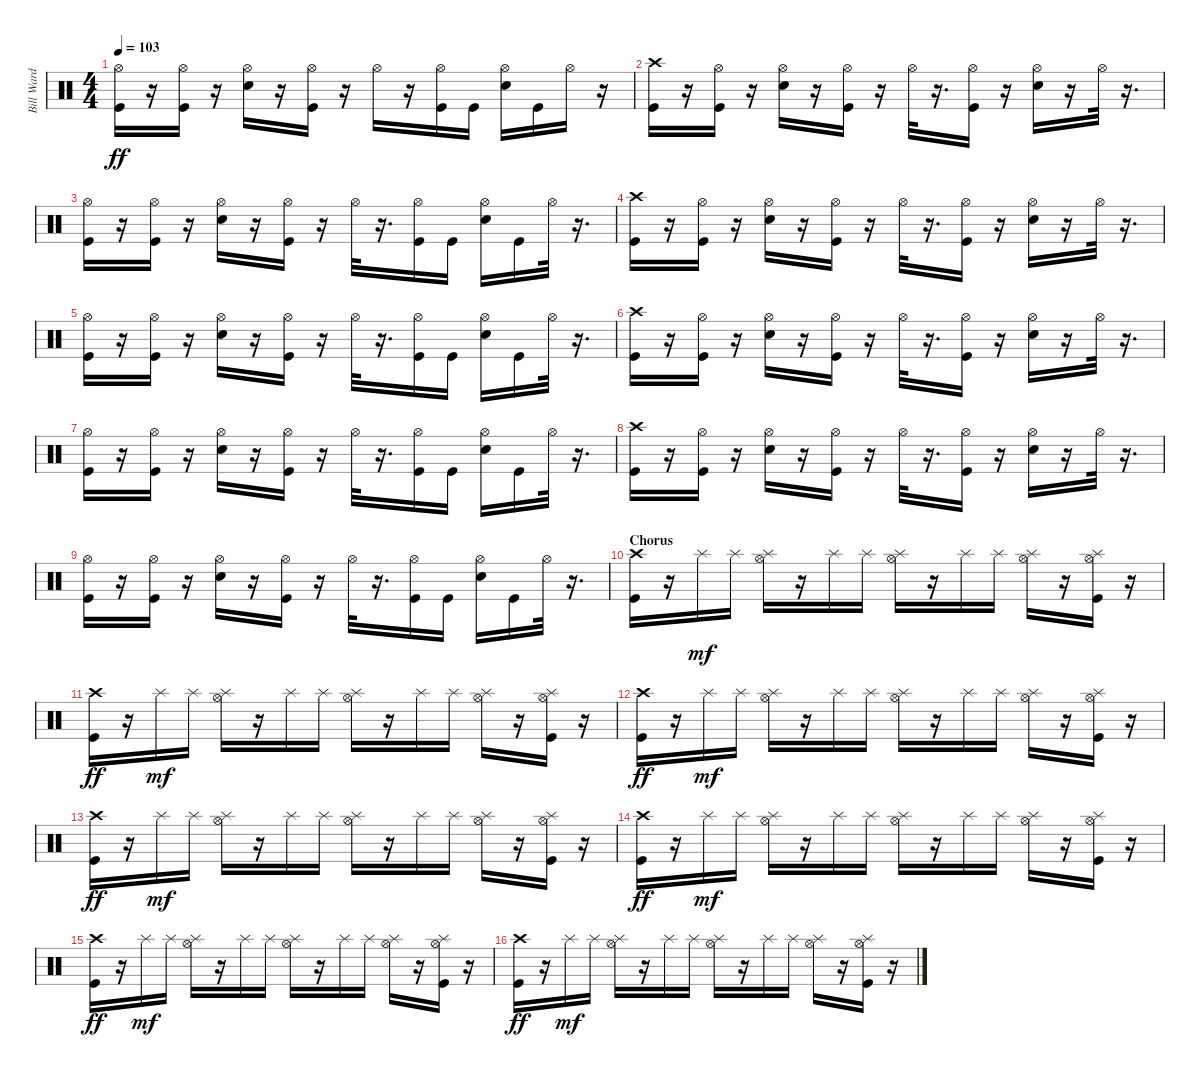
\track ("Bill Ward" "Bill Ward") {instrument percussion}
\staff {score}
\articulation defaults
\ts (4 4)
\tempo 103
\clef neutral
\ks c
("Kick (hit)" "Hi-Hat (open)").16{dy ff} r.16 ("Kick (hit)" "Hi-Hat (open)").16 r.16 ("Snare (hit) 2" "Hi-Hat (open)").16 r.16 ("Kick (hit)" "Hi-Hat (open)").16 r.16 "Hi-Hat (open)".16 r.16 ("Kick (hit)" "Hi-Hat (open)").16 "Kick (hit)".16 ("Hi-Hat (open)" "Snare (hit) 2").16 "Kick (hit)".16 "Hi-Hat (open)".16 r.16 |
("Crash high (hit)" "Kick (hit)").16 r.16 ("Kick (hit)" "Hi-Hat (open)").16 r.16 ("Snare (hit) 2" "Hi-Hat (open)").16 r.16 ("Kick (hit)" "Hi-Hat (open)").16 r.16 "Hi-Hat (open)".32 r.16{d} ("Kick (hit)" "Hi-Hat (open)").16 r.16 ("Snare (hit) 2" "Hi-Hat (open)").16 r.16 "Hi-Hat (open)".32 r.16{d} |
("Kick (hit)" "Hi-Hat (open)").16 r.16 ("Kick (hit)" "Hi-Hat (open)").16 r.16 ("Snare (hit) 2" "Hi-Hat (open)").16 r.16 ("Kick (hit)" "Hi-Hat (open)").16 r.16 "Hi-Hat (open)".32 r.16{d} ("Kick (hit)" "Hi-Hat (open)").16 "Kick (hit)".16 ("Snare (hit) 2" "Hi-Hat (open)").16 "Kick (hit)".16 "Hi-Hat (open)".32 r.16{d} |
("Kick (hit)" "Crash high (hit)").16 r.16 ("Kick (hit)" "Hi-Hat (open)").16 r.16 ("Snare (hit) 2" "Hi-Hat (open)").16 r.16 ("Kick (hit)" "Hi-Hat (open)").16 r.16 "Hi-Hat (open)".32 r.16{d} ("Kick (hit)" "Hi-Hat (open)").16 r.16 ("Snare (hit) 2" "Hi-Hat (open)").16 r.16 "Hi-Hat (open)".32 r.16{d} |
("Kick (hit)" "Hi-Hat (open)").16 r.16 ("Kick (hit)" "Hi-Hat (open)").16 r.16 ("Snare (hit) 2" "Hi-Hat (open)").16 r.16 ("Kick (hit)" "Hi-Hat (open)").16 r.16 "Hi-Hat (open)".32 r.16{d} ("Kick (hit)" "Hi-Hat (open)").16 "Kick (hit)".16 ("Snare (hit) 2" "Hi-Hat (open)").16 "Kick (hit)".16 "Hi-Hat (open)".32 r.16{d} |
("Crash high (hit)" "Kick (hit)").16 r.16 ("Kick (hit)" "Hi-Hat (open)").16 r.16 ("Snare (hit) 2" "Hi-Hat (open)").16 r.16 ("Kick (hit)" "Hi-Hat (open)").16 r.16 "Hi-Hat (open)".32 r.16{d} ("Kick (hit)" "Hi-Hat (open)").16 r.16 ("Snare (hit) 2" "Hi-Hat (open)").16 r.16 "Hi-Hat (open)".32 r.16{d} |
("Kick (hit)" "Hi-Hat (open)").16 r.16 ("Kick (hit)" "Hi-Hat (open)").16 r.16 ("Snare (hit) 2" "Hi-Hat (open)").16 r.16 ("Kick (hit)" "Hi-Hat (open)").16 r.16 "Hi-Hat (open)".32 r.16{d} ("Kick (hit)" "Hi-Hat (open)").16 "Kick (hit)".16 ("Snare (hit) 2" "Hi-Hat (open)").16 "Kick (hit)".16 "Hi-Hat (open)".32 r.16{d} |
("Kick (hit)" "Crash high (hit)").16 r.16 ("Kick (hit)" "Hi-Hat (open)").16 r.16 ("Snare (hit) 2" "Hi-Hat (open)").16 r.16 ("Kick (hit)" "Hi-Hat (open)").16 r.16 "Hi-Hat (open)".32 r.16{d} ("Kick (hit)" "Hi-Hat (open)").16 r.16 ("Snare (hit) 2" "Hi-Hat (open)").16 r.16 "Hi-Hat (open)".32 r.16{d} |
("Kick (hit)" "Hi-Hat (open)").16 r.16 ("Kick (hit)" "Hi-Hat (open)").16 r.16 ("Snare (hit) 2" "Hi-Hat (open)").16 r.16 ("Kick (hit)" "Hi-Hat (open)").16 r.16 "Hi-Hat (open)".32 r.16{d} ("Kick (hit)" "Hi-Hat (open)").16 "Kick (hit)".16 ("Snare (hit) 2" "Hi-Hat (open)").16 "Kick (hit)".16 "Hi-Hat (open)".32 r.16{d} |
\section ("" "Chorus")
("Kick (hit)" "Crash high (hit)").16 r.16 "Splash (hit)".16{dy mf} "Splash (hit)".16 ("Hi-Hat (open)" "Splash (hit)").16 r.16 "Splash (hit)".16 "Splash (hit)".16 ("Hi-Hat (open)" "Splash (hit)").16 r.16 "Splash (hit)".16 "Splash (hit)".16 ("Hi-Hat (open)" "Splash (hit)").16 r.16 ("Kick (hit)" "Hi-Hat (open)" "Splash (hit)").16 r.16 |
("Crash high (hit)" "Kick (hit)").16{dy ff} r.16 "Splash (hit)".16{dy mf} "Splash (hit)".16 ("Hi-Hat (open)" "Splash (hit)").16 r.16 "Splash (hit)".16 "Splash (hit)".16 ("Hi-Hat (open)" "Splash (hit)").16 r.16 "Splash (hit)".16 "Splash (hit)".16 ("Hi-Hat (open)" "Splash (hit)").16 r.16 ("Kick (hit)" "Hi-Hat (open)" "Splash (hit)").16 r.16 |
("Crash high (hit)" "Kick (hit)").16{dy ff} r.16 "Splash (hit)".16{dy mf} "Splash (hit)".16 ("Hi-Hat (open)" "Splash (hit)").16 r.16 "Splash (hit)".16 "Splash (hit)".16 ("Hi-Hat (open)" "Splash (hit)").16 r.16 "Splash (hit)".16 "Splash (hit)".16 ("Hi-Hat (open)" "Splash (hit)").16 r.16 ("Kick (hit)" "Hi-Hat (open)" "Splash (hit)").16 r.16 |
("Crash high (hit)" "Kick (hit)").16{dy ff} r.16 "Splash (hit)".16{dy mf} "Splash (hit)".16 ("Hi-Hat (open)" "Splash (hit)").16 r.16 "Splash (hit)".16 "Splash (hit)".16 ("Hi-Hat (open)" "Splash (hit)").16 r.16 "Splash (hit)".16 "Splash (hit)".16 ("Hi-Hat (open)" "Splash (hit)").16 r.16 ("Kick (hit)" "Hi-Hat (open)" "Splash (hit)").16 r.16 |
("Crash high (hit)" "Kick (hit)").16{dy ff} r.16 "Splash (hit)".16{dy mf} "Splash (hit)".16 ("Hi-Hat (open)" "Splash (hit)").16 r.16 "Splash (hit)".16 "Splash (hit)".16 ("Hi-Hat (open)" "Splash (hit)").16 r.16 "Splash (hit)".16 "Splash (hit)".16 ("Hi-Hat (open)" "Splash (hit)").16 r.16 ("Kick (hit)" "Hi-Hat (open)" "Splash (hit)").16 r.16 |
("Crash high (hit)" "Kick (hit)").16{dy ff} r.16 "Splash (hit)".16{dy mf} "Splash (hit)".16 ("Hi-Hat (open)" "Splash (hit)").16 r.16 "Splash (hit)".16 "Splash (hit)".16 ("Hi-Hat (open)" "Splash (hit)").16 r.16 "Splash (hit)".16 "Splash (hit)".16 ("Hi-Hat (open)" "Splash (hit)").16 r.16 ("Kick (hit)" "Hi-Hat (open)" "Splash (hit)").16 r.16 |
("Crash high (hit)" "Kick (hit)").16{dy ff} r.16 "Splash (hit)".16{dy mf} "Splash (hit)".16 ("Hi-Hat (open)" "Splash (hit)").16 r.16 "Splash (hit)".16 "Splash (hit)".16 ("Hi-Hat (open)" "Splash (hit)").16 r.16 "Splash (hit)".16 "Splash (hit)".16 ("Hi-Hat (open)" "Splash (hit)").16 r.16 ("Kick (hit)" "Hi-Hat (open)" "Splash (hit)").16 r.16
